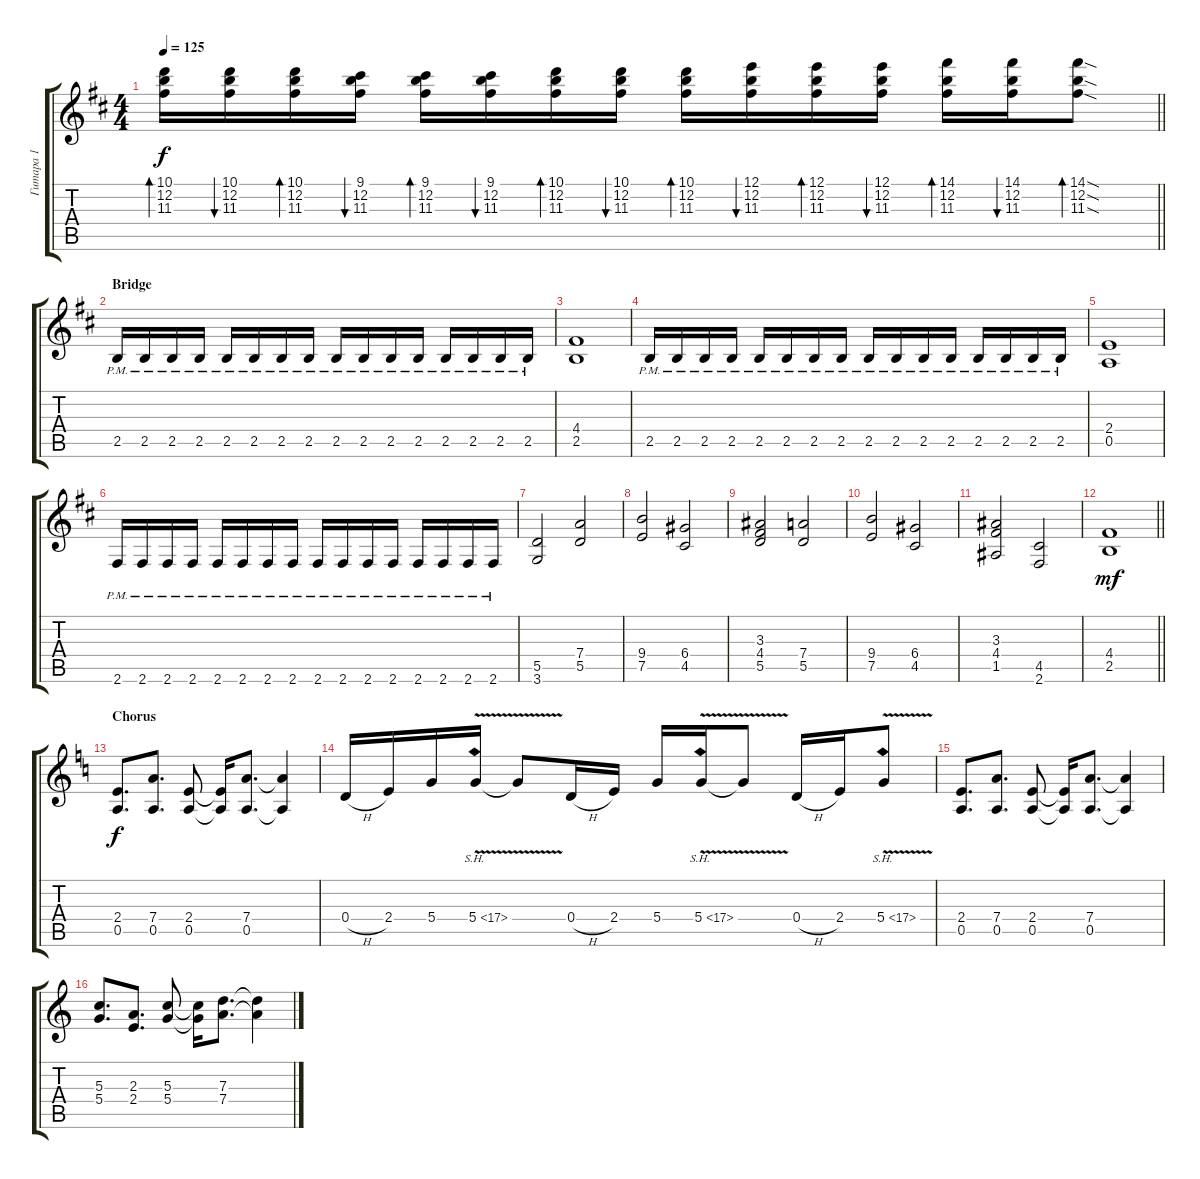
\track ("Гитара 1" "Гитара 1") {instrument distortionguitar}
\staff {score tabs}
\tuning (E4 B3 G3 D3 A2 E2) {hide}
\ts (4 4)
\tempo 125
\clef g2
\barLineRight lightlight
\ks bminor
(10.1 12.2 11.3).16{bd 120 dy f} (10.1 12.2 11.3).16{bu 120} (10.1 12.2 11.3).16{bd 120} (9.1 12.2 11.3).16{bu 120} (9.1 12.2 11.3).16{bd 120} (9.1 12.2 11.3).16{bu 120} (10.1 12.2 11.3).16{bd 120} (10.1 12.2 11.3).16{bu 120} (10.1 12.2 11.3).16{bd 120} (12.1 12.2 11.3).16{bu 120} (12.1 12.2 11.3).16{bd 120} (12.1 12.2 11.3).16{bu 120} (14.1 12.2 11.3).16{bd 120} (14.1 12.2 11.3).16{bu 120} (14.1{sod} 12.2{sod} 11.3{sod}).8{bd 120} |
\section ("" "Bridge")
2.5{pm}.16{volume 8} 2.5{pm}.16 2.5{pm}.16 2.5{pm}.16 2.5{pm}.16 2.5{pm}.16 2.5{pm}.16 2.5{pm}.16 2.5{pm}.16 2.5{pm}.16 2.5{pm}.16 2.5{pm}.16 2.5{pm}.16 2.5{pm}.16 2.5{pm}.16 2.5{pm}.16 |
(4.4 2.5).1 |
2.5{pm}.16 2.5{pm}.16 2.5{pm}.16 2.5{pm}.16 2.5{pm}.16 2.5{pm}.16 2.5{pm}.16 2.5{pm}.16 2.5{pm}.16 2.5{pm}.16 2.5{pm}.16 2.5{pm}.16 2.5{pm}.16 2.5{pm}.16 2.5{pm}.16 2.5{pm}.16 |
(2.4 0.5).1 |
2.6{pm}.16 2.6{pm}.16 2.6{pm}.16 2.6{pm}.16 2.6{pm}.16 2.6{pm}.16 2.6{pm}.16 2.6{pm}.16 2.6{pm}.16 2.6{pm}.16 2.6{pm}.16 2.6{pm}.16 2.6{pm}.16 2.6{pm}.16 2.6{pm}.16 2.6{pm}.16 |
(5.5 3.6).2 (7.4 5.5).2 |
(9.4 7.5).2 (6.4 4.5).2 |
(3.3 4.4 5.5).2 (7.4 5.5).2 |
(9.4 7.5).2 (6.4 4.5).2 |
(3.3 4.4 1.5).2 (4.5 2.6).2 |
\barLineRight lightlight
(4.4 2.5).1{dy mf} |
\section ("" "Chorus")
\ks aminor
(2.4 0.5).8{d dy f} (7.4 0.5).8{d} (2.4 0.5).8 (2.4{t} 0.5{t}).16 (7.4 0.5).8{d} (7.4{t} 0.5{t}).4 |
0.4{h}.16 2.4.16 5.4.16 5.4{sh 12 v}.16 5.4{t}.8 0.4{h}.16 2.4.16 5.4.16 5.4{sh 12 v}.16 5.4{t}.8 0.4{h}.16 2.4.16 5.4{sh 12 v}.8 |
(2.4 0.5).8{d} (7.4 0.5).8{d} (2.4 0.5).8 (2.4{t} 0.5{t}).16 (7.4 0.5).8{d} (7.4{t} 0.5{t}).4 |
(5.3 5.4).8{d} (2.3 2.4).8{d} (5.3 5.4).8 (5.3{t} 5.4{t}).16 (7.3 7.4).8{d} (7.3{t} 7.4{t}).4
